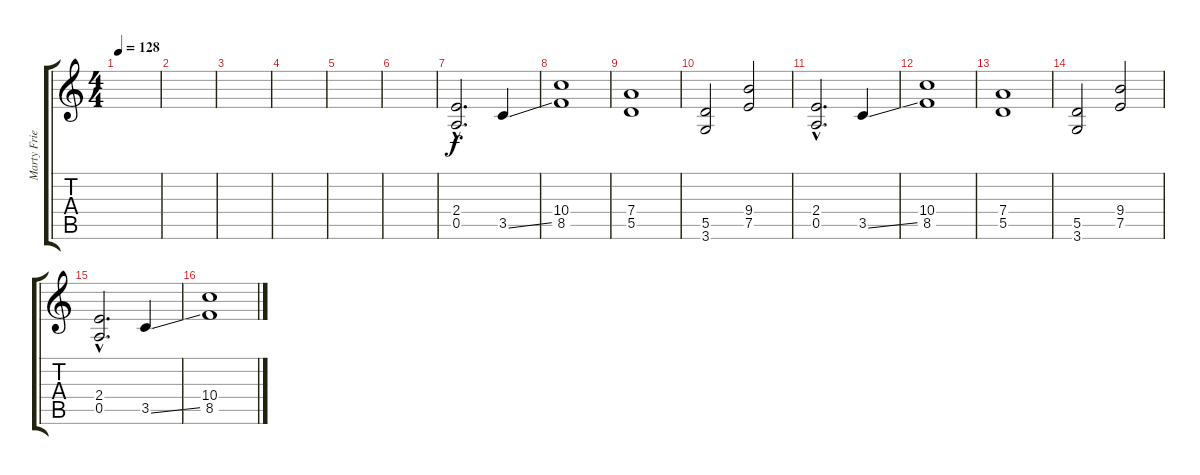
\track ("Marty Friedman's fills" "Marty Frie") {instrument distortionguitar}
\staff {score tabs}
\tuning (E4 B3 G3 D3 A2 E2) {hide}
\ts (4 4)
\tempo 128
\clef g2
\ks c
|
|
|
|
|
|
(2.4{hac} 0.5{hac}).2{d} 3.5{ss}.4 |
(10.4 8.5).1 |
(7.4 5.5).1 |
(5.5 3.6).2 (9.4 7.5).2 |
(2.4{hac} 0.5{hac}).2{d} 3.5{ss}.4 |
(10.4 8.5).1 |
(7.4 5.5).1 |
(5.5 3.6).2 (9.4 7.5).2 |
(2.4{hac} 0.5{hac}).2{d} 3.5{ss}.4 |
(10.4 8.5).1
